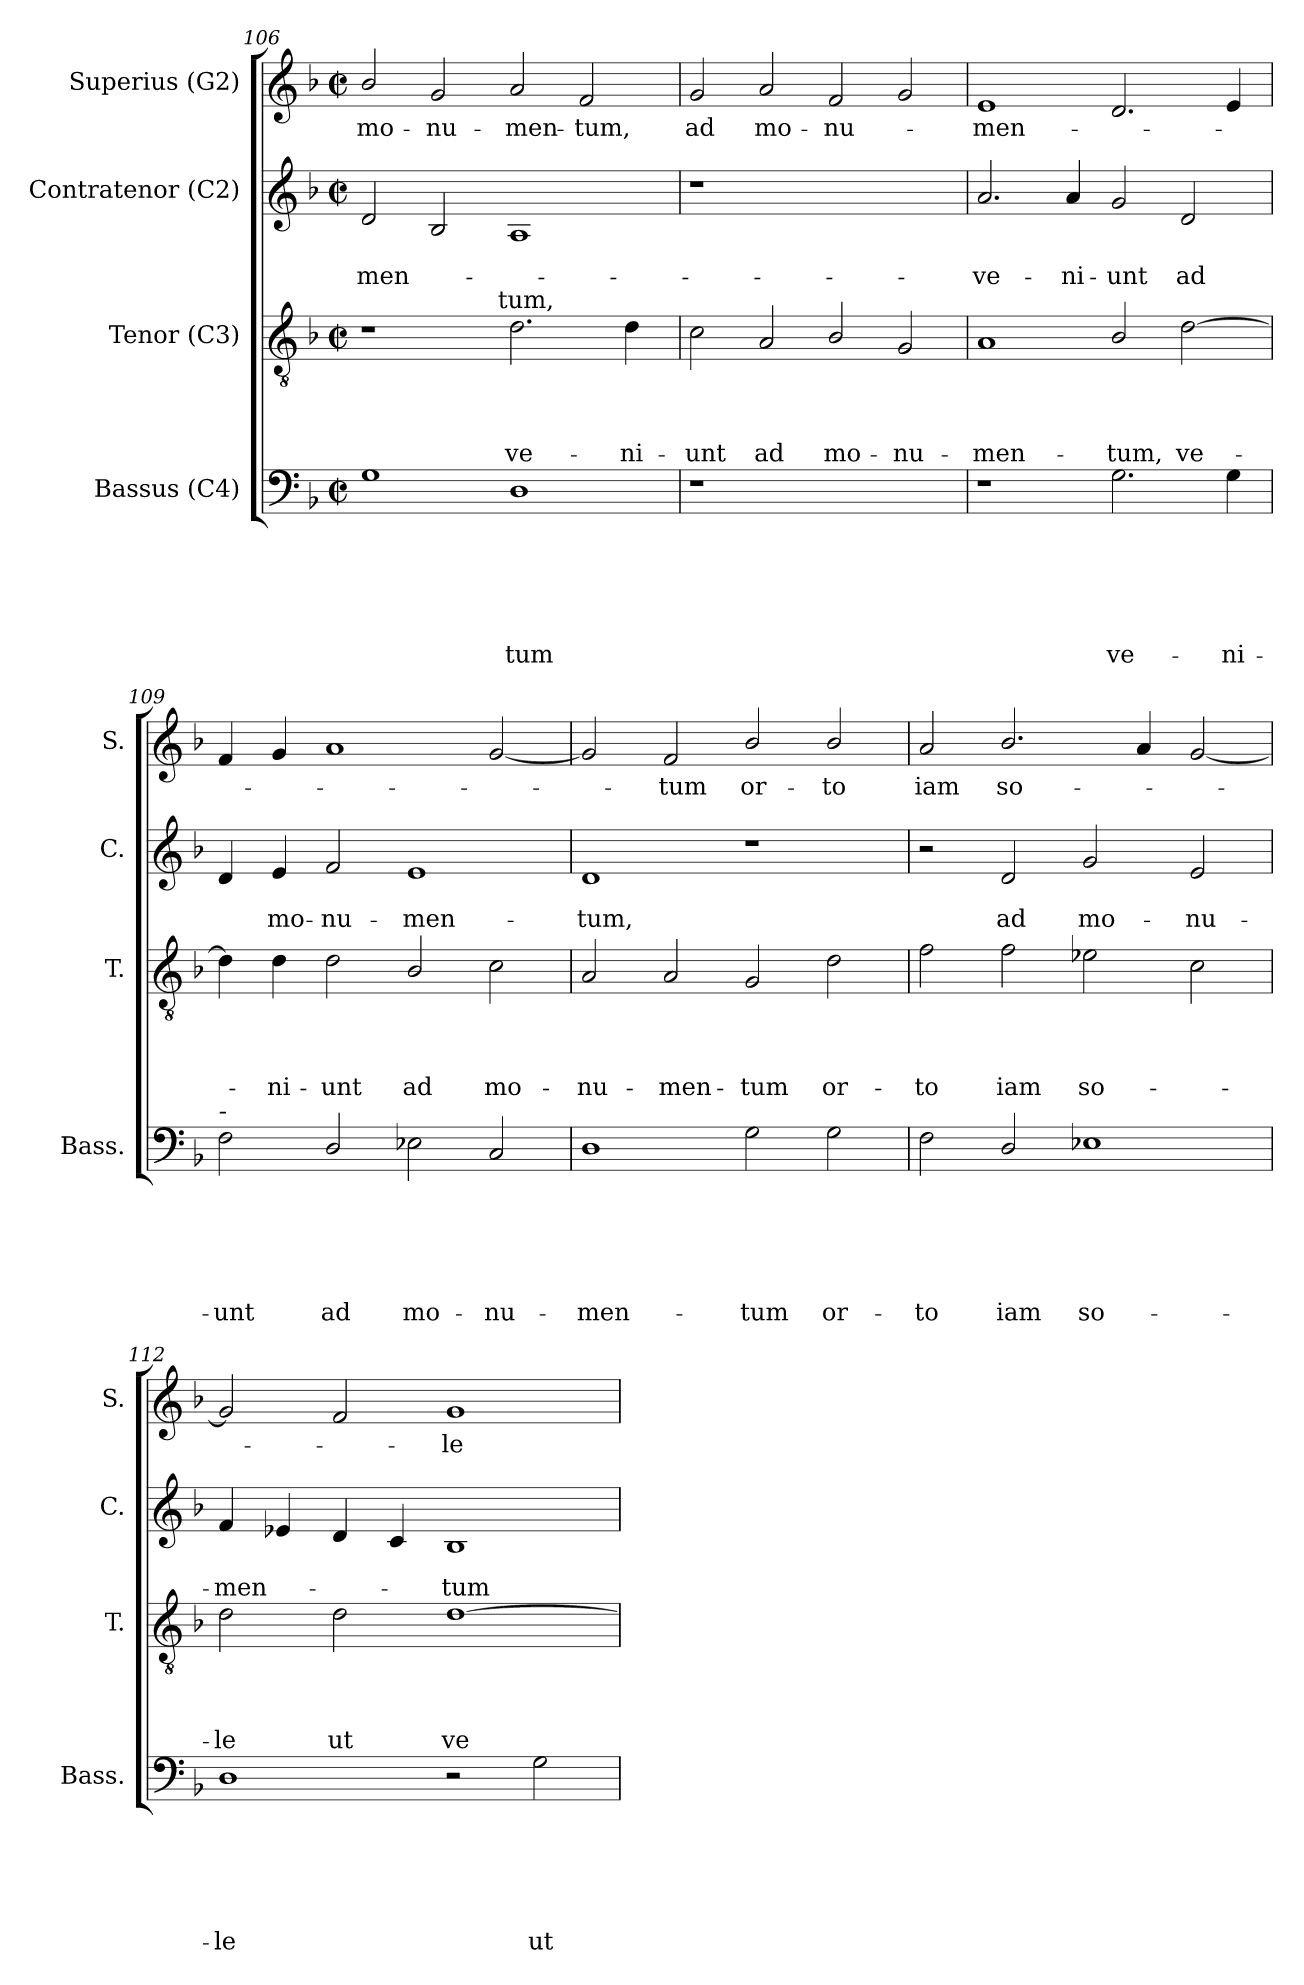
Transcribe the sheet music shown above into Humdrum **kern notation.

**kern	**text	**text	**text	**text	**text	**text	**kern	**text	**text	**text	**text	**kern	**text	**text	**kern	**text
*part4	*part4	*part4	*part4	*part4	*part4	*part4	*part3	*part3	*part3	*part3	*part3	*part2	*part2	*part2	*part1	*part1
*staff4	*staff4	*staff4	*staff4	*staff4	*staff4	*staff4	*staff3	*staff3	*staff3	*staff3	*staff3	*staff2	*staff2	*staff2	*staff1	*staff1
*I"Bassus (C4)	*	*	*	*	*	*	*I"Tenor (C3)	*	*	*	*	*I"Contratenor (C2)	*	*	*I"Superius (G2)	*
*I'Bass.	*	*	*	*	*	*	*I'T.	*	*	*	*	*I'C.	*	*	*I'S.	*
*clefF4	*	*	*	*	*	*	*clefGv2	*	*	*	*	*clefG2	*	*	*clefG2	*
*k[b-]	*	*	*	*	*	*	*k[b-]	*	*	*	*	*k[b-]	*	*	*k[b-]	*
*F:	*	*	*	*	*	*	*F:	*	*	*	*	*F:	*	*	*F:	*
*M2/2	*	*	*	*	*	*	*M2/2	*	*	*	*	*M2/2	*	*	*M2/2	*
*met(c|)	*	*	*	*	*	*	*met(c|)	*	*	*	*	*met(c|)	*	*	*met(c|)	*
=106	=106	=106	=106	=106	=106	=106	=106	=106	=106	=106	=106	=106	=106	=106	=106	=106
!	!	!	!	!	!	!	!	!	!	!	!	!	!	!LO:LY:b	!	!LO:LY:b
*	*	*	*	*	*	*	*^	*	*	*	*	*	*	*	*	*
1G	.	.	.	.	.	.	1r	2ryy	.	.	.	.	2d/	.	-men-	2b-/	mo-
!	!	!	!	!	!	!	!	!	!	!	!	!	!	!	!	!	!LO:LY:b
.	.	.	.	.	.	.	.	4...ryy	.	.	.	.	2B-/	.	.	2g/	-nu-
!	!	!	!	!	!	!	!	!LO:TX:a:t=tum,	!	!	!	!	!	!	!	!	!
.	.	.	.	.	.	.	.	1ryy	.	.	.	.	.	.	.	.	.
!	!	!	!	!	!	!LO:LY:b	!	!	!	!	!	!LO:LY:b	!	!	!	!	!LO:LY:b
1D	.	.	.	.	.	-tum	2.d\	.	.	.	.	ve-	1A	.	.	2a/	-men-
!	!	!	!	!	!	!	!	!	!	!	!	!	!	!	!	!	!LO:LY:b
.	.	.	.	.	.	.	.	.	.	.	.	.	.	.	.	2f/	-tum,
!	!	!	!	!	!	!	!	!	!	!	!	!LO:LY:b	!	!	!	!	!
.	.	.	.	.	.	.	4d\	.	.	.	.	-ni-	.	.	.	.	.
.	.	.	.	.	.	.	.	32ryy	.	.	.	.	.	.	.	.	.
=107	=107	=107	=107	=107	=107	=107	=107	=107	=107	=107	=107	=107	=107	=107	=107	=107	=107
!LO:N:vis=1	!	!	!	!	!	!	!	!	!	!	!	!LO:LY:b	!LO:N:vis=1	!	!	!	!LO:LY:b
*	*	*	*	*	*	*	*v	*v	*	*	*	*	*	*	*	*	*
1r	.	.	.	.	.	.	2c\	.	.	.	-unt	1r	.	.	2g/	ad
!	!	!	!	!	!	!	!	!	!	!	!LO:LY:b	!	!	!	!	!LO:LY:b
.	.	.	.	.	.	.	2A/	.	.	.	ad	.	.	.	2a/	mo-
!	!	!	!	!	!	!	!	!	!	!	!LO:LY:b	!	!	!	!	!LO:LY:b
1ryy	.	.	.	.	.	.	2B-/	.	.	.	mo-	1ryy	.	.	2f/	-nu-
!	!	!	!	!	!	!	!	!	!	!	!LO:LY:b	!	!	!	!	!
.	.	.	.	.	.	.	2G/	.	.	.	-nu-	.	.	.	2g/	.
=108	=108	=108	=108	=108	=108	=108	=108	=108	=108	=108	=108	=108	=108	=108	=108	=108
!	!	!	!	!	!	!	!	!	!	!	!LO:LY:b	!	!	!LO:LY:b	!	!LO:LY:b
1r	.	.	.	.	.	.	1A	.	.	.	-men-	2.a/	.	-ve-	1e	-men-
!	!	!	!	!	!	!	!	!	!	!	!	!	!	!LO:LY:b	!	!
.	.	.	.	.	.	.	.	.	.	.	.	4a/	.	-ni-	.	.
!	!	!	!	!	!	!LO:LY:b	!	!	!	!	!LO:LY:b	!	!	!LO:LY:b	!	!
2.G\	.	.	.	.	.	ve-	2B-/	.	.	.	-tum,	2g/	.	-unt	2.d/	.
!	!	!	!	!	!	!	!	!	!	!	!LO:LY:b	!	!	!LO:LY:b	!	!
.	.	.	.	.	.	.	[<2d\	.	.	.	ve-	2d/	.	ad	.	.
!	!	!	!	!	!	!LO:LY:b	!	!	!	!	!	!	!	!	!	!
4G\	.	.	.	.	.	-ni-	.	.	.	.	.	.	.	.	4e/	.
!!LO:LB:g=z
=109	=109	=109	=109	=109	=109	=109	=109	=109	=109	=109	=109	=109	=109	=109	=109	=109
!LO:TX:a:t=-	!	!	!	!	!	!	!	!	!	!	!	!	!	!	!	!
!	!	!	!	!	!	!LO:LY:b	!	!	!	!	!	!	!	!	!	!
2F\	.	.	.	.	.	-unt	4d\]	.	.	.	.	4d/	.	.	4f/	.
!	!	!	!	!	!	!	!	!	!	!	!LO:LY:b	!	!	!LO:LY:b	!	!
.	.	.	.	.	.	.	4d\	.	.	.	-ni-	4e/	.	mo-	4g/	.
!	!	!	!	!	!	!LO:LY:b	!	!	!	!	!LO:LY:b	!	!	!LO:LY:b:rj	!	!
2D/	.	.	.	.	.	ad	2d\	.	.	.	-unt	2f/	.	-nu-	1a	.
!	!	!	!	!	!	!LO:LY:b	!	!	!	!	!LO:LY:b	!	!	!LO:LY:b	!	!
2E-X\	.	.	.	.	.	mo-	2B-/	.	.	.	ad	1e	.	-men-	.	.
!	!	!	!	!	!	!LO:LY:b	!	!	!	!	!LO:LY:b	!	!	!	!	!
2C/	.	.	.	.	.	-nu-	2c\	.	.	.	mo-	.	.	.	[<2g/	.
=110	=110	=110	=110	=110	=110	=110	=110	=110	=110	=110	=110	=110	=110	=110	=110	=110
!	!	!	!	!	!	!LO:LY:b	!	!	!	!	!LO:LY:b	!	!	!LO:LY:b	!	!
1D	.	.	.	.	.	-men-	2A/	.	.	.	-nu-	1d	.	-tum,	2g/]	.
!	!	!	!	!	!	!	!	!	!	!	!LO:LY:b	!	!	!	!	!LO:LY:b
.	.	.	.	.	.	.	2A/	.	.	.	-men-	.	.	.	2f/	-tum
!	!	!	!	!	!	!LO:LY:b	!	!	!	!	!LO:LY:b	!	!	!	!	!LO:LY:b
2G\	.	.	.	.	.	-tum	2G/	.	.	.	-tum	1r	.	.	2b-/	or-
!	!	!	!	!	!	!LO:LY:b	!	!	!	!	!LO:LY:b	!	!	!	!	!LO:LY:b
2G\	.	.	.	.	.	or-	2d\	.	.	.	or-	.	.	.	2b-/	-to
=111	=111	=111	=111	=111	=111	=111	=111	=111	=111	=111	=111	=111	=111	=111	=111	=111
!	!	!	!	!	!	!LO:LY:b	!	!	!	!	!LO:LY:b	!	!	!	!	!LO:LY:b
2F\	.	.	.	.	.	-to	2f\	.	.	.	-to	2r	.	.	2a/	iam
!	!	!	!	!	!	!LO:LY:b	!	!	!	!	!LO:LY:b	!	!	!LO:LY:b	!	!LO:LY:b
2D/	.	.	.	.	.	iam	2f\	.	.	.	iam	2d/	.	ad	2.b-/	so-
!	!	!	!	!	!	!LO:LY:b	!	!	!	!	!LO:LY:b	!	!	!LO:LY:b	!	!
1E-X	.	.	.	.	.	so-	2e-X\	.	.	.	so-	2g/	.	mo-	.	.
.	.	.	.	.	.	.	.	.	.	.	.	.	.	.	4a/	.
!	!	!	!	!	!	!	!	!	!	!	!	!	!	!LO:LY:b	!	!
.	.	.	.	.	.	.	2c\	.	.	.	.	2e/	.	-nu-	[<2g/	.
=112	=112	=112	=112	=112	=112	=112	=112	=112	=112	=112	=112	=112	=112	=112	=112	=112
!	!	!	!	!	!	!LO:LY:b	!	!	!	!	!LO:LY:b	!	!	!LO:LY:b	!	!
1D	.	.	.	.	.	-le	2d\	.	.	.	-le	4f/	.	-men-	2g/]	.
.	.	.	.	.	.	.	.	.	.	.	.	4e-/	.	.	.	.
!	!	!	!	!	!	!	!	!	!	!	!LO:LY:b	!	!	!	!	!
.	.	.	.	.	.	.	2d\	.	.	.	ut	4d/	.	.	2f/	.
.	.	.	.	.	.	.	.	.	.	.	.	4c/	.	.	.	.
!	!	!	!	!	!	!	!	!	!	!	!LO:LY:b	!	!	!LO:LY:b	!	!LO:LY:b
2r	.	.	.	.	.	.	[>1d	.	.	.	ve-	1B-	.	-tum	1g	-le
!	!	!	!	!	!	!LO:LY:b	!	!	!	!	!	!	!	!	!	!
2G\	.	.	.	.	.	ut	.	.	.	.	.	.	.	.	.	.
=	=	=	=	=	=	=	=	=	=	=	=	=	=	=	=	=
*-	*-	*-	*-	*-	*-	*-	*-	*-	*-	*-	*-	*-	*-	*-	*-	*-
